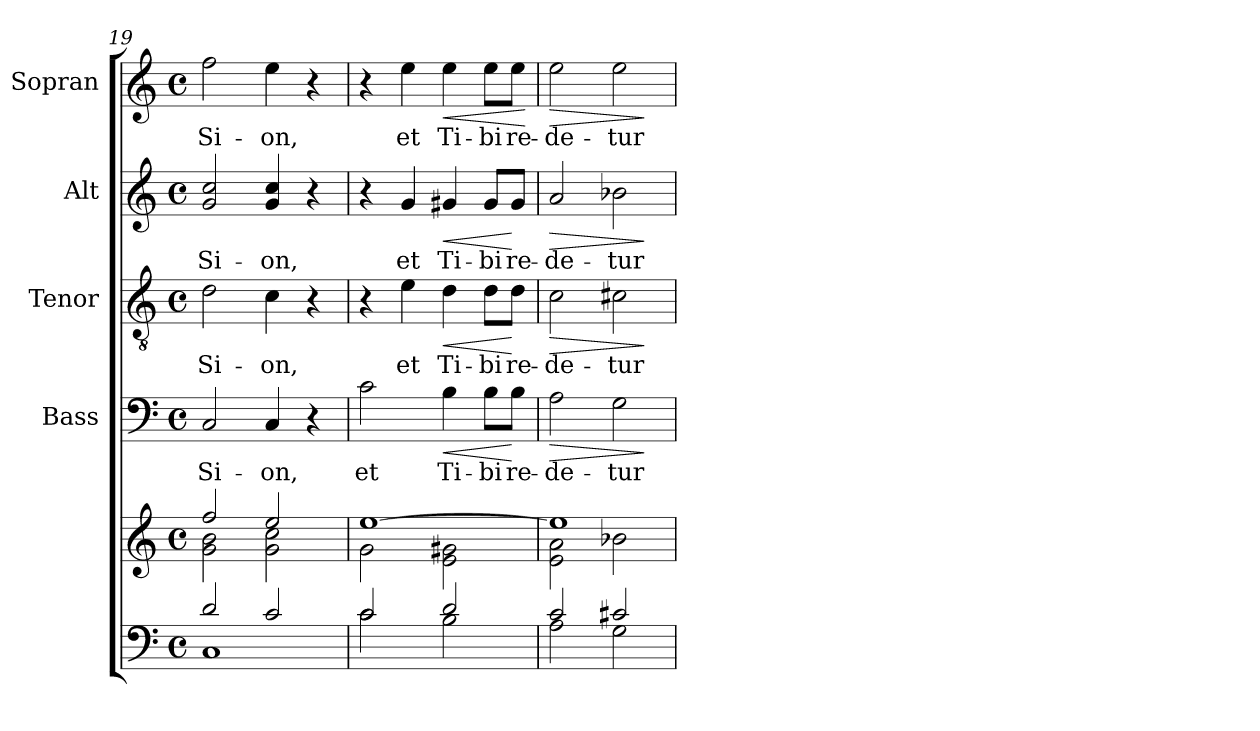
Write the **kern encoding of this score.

**kern	**kern	**kern	**text	**dynam	**kern	**text	**dynam	**kern	**text	**dynam	**kern	**text	**dynam
*part5	*part5	*part4	*part4	*part4	*part3	*part3	*part3	*part2	*part2	*part2	*part1	*part1	*part1
*staff6	*staff5	*staff4	*staff4	*staff4	*staff3	*staff3	*staff3	*staff2	*staff2	*staff2	*staff1	*staff1	*staff1
*	*	*I"Bass	*	*	*I"Tenor	*	*	*I"Alt	*	*	*I"Sopran	*	*
*	*	*I'B.	*	*	*I'T.	*	*	*I'A.	*	*	*I'S.	*	*
*clefF4	*clefG2	*clefF4	*	*	*clefGv2	*	*	*clefG2	*	*	*clefG2	*	*
*k[]	*k[]	*k[]	*	*	*k[]	*	*	*k[]	*	*	*k[]	*	*
*C:	*C:	*C:	*	*	*C:	*	*	*C:	*	*	*C:	*	*
*M4/4	*M4/4	*M4/4	*	*	*M4/4	*	*	*M4/4	*	*	*M4/4	*	*
*met(c)	*met(c)	*met(c)	*	*	*met(c)	*	*	*met(c)	*	*	*met(c)	*	*
=19	=19	=19	=19	=19	=19	=19	=19	=19	=19	=19	=19	=19	=19
*^	*^	*	*	*	*	*	*	*	*	*	*	*	*
!	!	!	!	!	!LO:LY:b	!	!	!LO:LY:b	!	!	!LO:LY:b	!	!	!LO:LY:b	!
2d/	1C	2ff/	2g\ 2b\	2C/	Si-	.	2d\	Si-	.	2g/ 2cc/	Si-	.	2ff\	Si-	.
!	!	!	!	!	!LO:LY:b	!	!	!LO:LY:b	!	!	!LO:LY:b	!	!	!LO:LY:b	!
2c/	.	2ee/	2g\ 2cc\	4C/	-on,	.	4c\	-on,	.	4g/ 4cc/	-on,	.	4ee\	-on,	.
.	.	.	.	4r	.	.	4r	.	.	4r	.	.	4r	.	.
=20	=20	=20	=20	=20	=20	=20	=20	=20	=20	=20	=20	=20	=20	=20	=20
!	!	!	!	!	!LO:LY:b	!	!	!	!	!	!	!	!	!	!
2c/	2c\	[>1ee	2g\	2c\	et	.	4r	.	.	4r	.	.	4r	.	.
!	!	!	!	!	!	!	!	!LO:LY:b	!	!	!LO:LY:b	!	!	!LO:LY:b	!
.	.	.	.	.	.	.	4e\	et	.	4g/	et	.	4ee\	et	.
!	!	!	!	!	!LO:LY:b	!LO:HP:b	!	!LO:LY:b	!LO:HP:b	!	!LO:LY:b	!LO:HP:b	!	!LO:LY:b	!LO:HP:b
2d/	2B\	.	2e\ 2g#X\	4B\	Ti-	<	4d\	Ti-	<	4g#X/	Ti-	<	4ee\	Ti-	<
!	!	!	!	!	!LO:LY:b	!	!	!LO:LY:b	!	!	!LO:LY:b	!	!	!LO:LY:b	!
.	.	.	.	8B\L	-bi	.	8d\L	-bi	.	8g#/L	-bi	.	8ee\L	-bi	.
!	!	!	!	!	!LO:LY:b	!	!	!LO:LY:b	!	!	!LO:LY:b	!	!	!LO:LY:b	!
.	.	.	.	8B\J	re-	[	8d\J	re-	[	8g#/J	re-	[	8ee\J	re-	.
*v	*v	*	*	*	*	*	*	*	*	*	*	*	*	*	*
*	*v	*v	*	*	*	*	*	*	*	*	*	*	*	*
.	.	.	.	.	.	.	.	.	.	.	.	.	[
=21	=21	=21	=21	=21	=21	=21	=21	=21	=21	=21	=21	=21	=21
*^	*^	*	*	*	*	*	*	*	*	*	*	*	*
!	!	!	!	!	!LO:LY:b	!LO:HP:b	!	!LO:LY:b	!LO:HP:b	!	!LO:LY:b	!LO:HP:b	!	!LO:LY:b	!LO:HP:b
2c/	2A\	1ee]	2e\ 2a\	2A\	-de-	>	2c\	-de-	>	2a/	-de-	>	2ee\	-de-	>
!	!	!	!	!	!LO:LY:b	!	!	!LO:LY:b	!	!	!LO:LY:b	!	!	!LO:LY:b	!
2c#X/	2G\	.	2b-X\	2G\	-tur	.	2c#X\	-tur	.	2b-X\	-tur	.	2ee\	-tur	.
*v	*v	*	*	*	*	*	*	*	*	*	*	*	*	*	*
*	*v	*v	*	*	*	*	*	*	*	*	*	*	*	*
.	.	.	.	]	.	.	]	.	.	]	.	.	]
=	=	=	=	=	=	=	=	=	=	=	=	=	=
*-	*-	*-	*-	*-	*-	*-	*-	*-	*-	*-	*-	*-	*-
